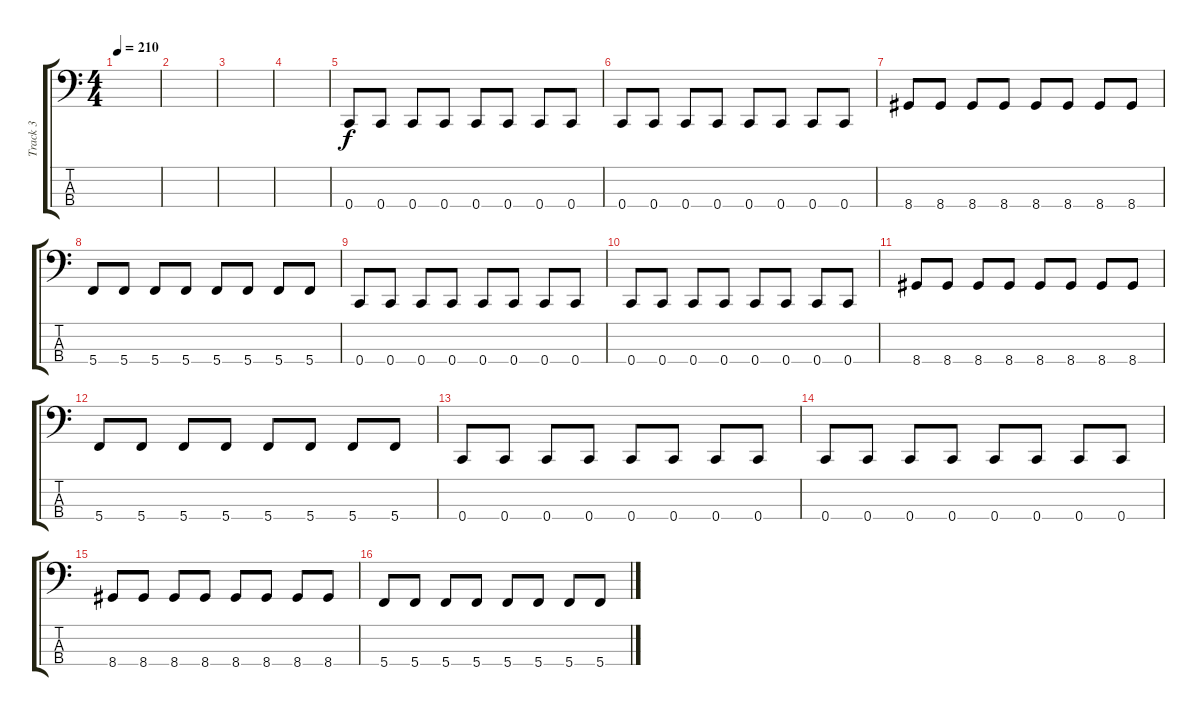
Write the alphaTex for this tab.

\track ("Track 3" "Track 3") {instrument electricbassfinger}
\staff {score tabs}
\tuning (F2 C2 G1 C1) {hide}
\ts (4 4)
\tempo 210
\clef f4
\ks c
|
|
|
|
0.4.8 0.4.8 0.4.8 0.4.8 0.4.8 0.4.8 0.4.8 0.4.8 |
0.4.8 0.4.8 0.4.8 0.4.8 0.4.8 0.4.8 0.4.8 0.4.8 |
8.4.8 8.4.8 8.4.8 8.4.8 8.4.8 8.4.8 8.4.8 8.4.8 |
5.4.8 5.4.8 5.4.8 5.4.8 5.4.8 5.4.8 5.4.8 5.4.8 |
0.4.8 0.4.8 0.4.8 0.4.8 0.4.8 0.4.8 0.4.8 0.4.8 |
0.4.8 0.4.8 0.4.8 0.4.8 0.4.8 0.4.8 0.4.8 0.4.8 |
8.4.8 8.4.8 8.4.8 8.4.8 8.4.8 8.4.8 8.4.8 8.4.8 |
5.4.8 5.4.8 5.4.8 5.4.8 5.4.8 5.4.8 5.4.8 5.4.8 |
0.4.8 0.4.8 0.4.8 0.4.8 0.4.8 0.4.8 0.4.8 0.4.8 |
0.4.8 0.4.8 0.4.8 0.4.8 0.4.8 0.4.8 0.4.8 0.4.8 |
8.4.8 8.4.8 8.4.8 8.4.8 8.4.8 8.4.8 8.4.8 8.4.8 |
5.4.8 5.4.8 5.4.8 5.4.8 5.4.8 5.4.8 5.4.8 5.4.8
